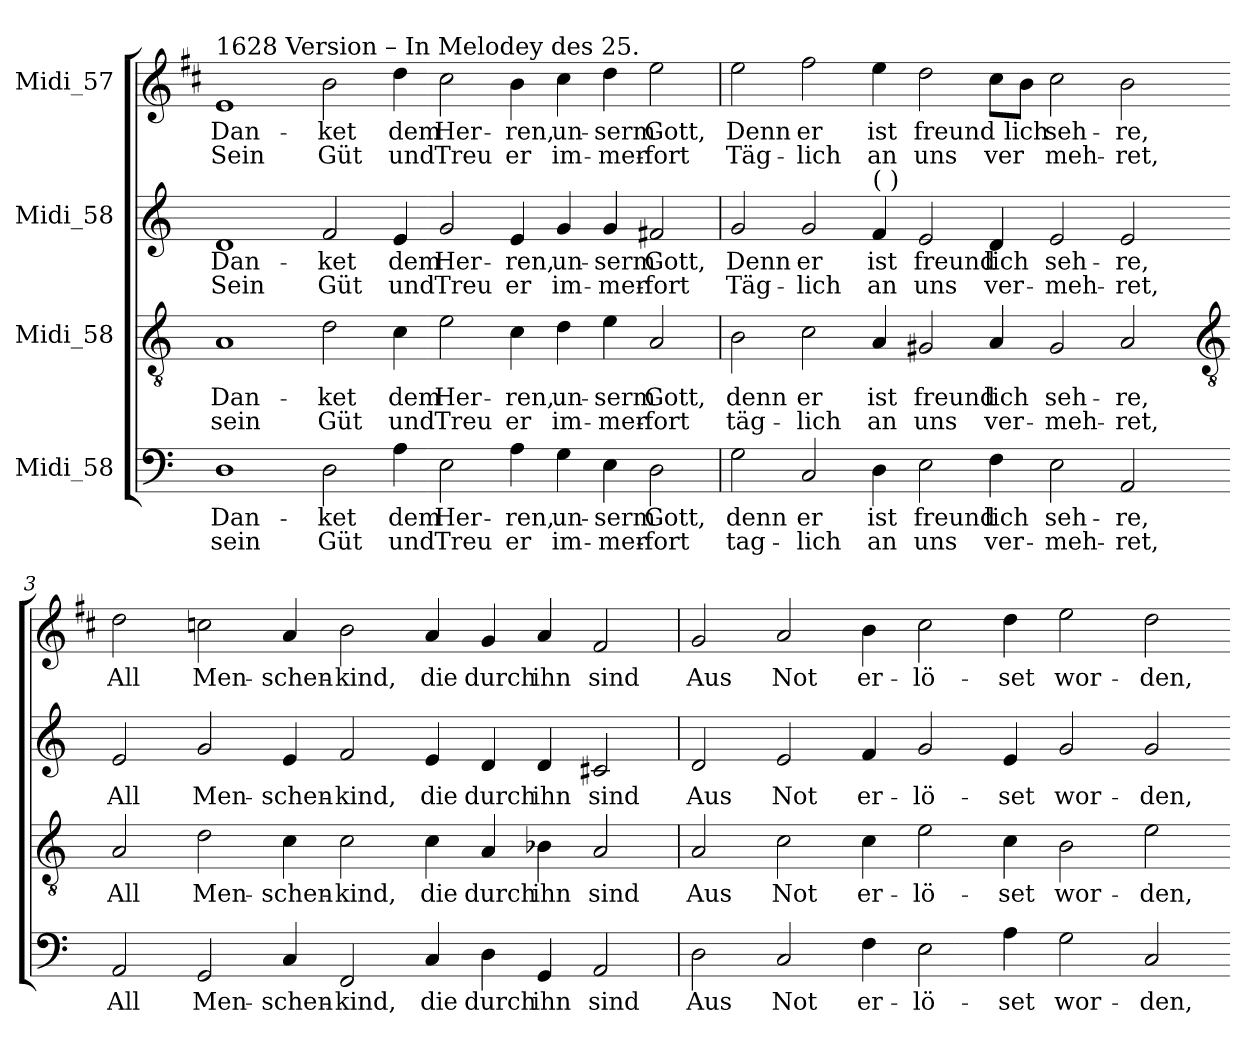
**kern	**text	**text	**kern	**text	**text	**kern	**text	**text	**kern	**text	**text
*part4	*part4	*part4	*part3	*part3	*part3	*part2	*part2	*part2	*part1	*part1	*part1
*staff4	*staff4	*staff4	*staff3	*staff3	*staff3	*staff2	*staff2	*staff2	*staff1	*staff1	*staff1
*I"Midi_58	*	*	*I"Midi_58	*	*	*I"Midi_58	*	*	*I"Midi_57	*	*
*clefF4	*	*	*clefGv2	*	*	*clefG2	*	*	*clefG2	*	*
*	*	*	*	*	*	*	*	*	*ITrd1c2	*	*
*k[]	*	*	*k[]	*	*	*k[]	*	*	*k[]	*	*
*C:	*	*	*C:	*	*	*C:	*	*	*C:	*	*
=1	=1	=1	=1	=1	=1	=1	=1	=1	=1	=1	=1
!	!	!	!	!	!	!	!	!	!LO:TX:a:t=1628 Version – In Melodey des 25.	!	!
!	!LO:LY:b	!LO:LY:b	!	!LO:LY:b	!LO:LY:b	!	!LO:LY:b	!LO:LY:b	!	!LO:LY:b	!LO:LY:b
1D	Dan-	-sein	1A	Dan-	-sein	1d	Dan-	-Sein	1d	Dan-	-Sein
!	!LO:LY:b	!LO:LY:b	!	!LO:LY:b	!LO:LY:b	!	!LO:LY:b	!LO:LY:b	!	!LO:LY:b	!LO:LY:b
2D	ket	Güt	2d	ket	Güt	2f	ket	Güt	2a	ket	Güt
!	!LO:LY:b	!LO:LY:b	!	!LO:LY:b	!LO:LY:b	!	!LO:LY:b	!LO:LY:b	!	!LO:LY:b	!LO:LY:b
4A	dem	und	4c	dem	und	4e	dem	und	4cc	dem	und
!	!LO:LY:b	!LO:LY:b	!	!LO:LY:b	!LO:LY:b	!	!LO:LY:b	!LO:LY:b	!	!LO:LY:b	!LO:LY:b
2E	Her-	-Treu	2e	Her-	-Treu	2g	Her-	-Treu	2b	Her-	-Treu
!	!LO:LY:b	!LO:LY:b	!	!LO:LY:b	!LO:LY:b	!	!LO:LY:b	!LO:LY:b	!	!LO:LY:b	!LO:LY:b
4A	ren,	er	4c	ren,	er	4e	ren,	er	4a	ren,	er
!	!LO:LY:b	!LO:LY:b	!	!LO:LY:b	!LO:LY:b	!	!LO:LY:b	!LO:LY:b	!	!LO:LY:b	!LO:LY:b
4G	un-	-im-	4d	un-	-im-	4g	un-	-im-	4b	un-	-im-
!	!LO:LY:b	!LO:LY:b	!	!LO:LY:b	!LO:LY:b	!	!LO:LY:b	!LO:LY:b	!	!LO:LY:b	!LO:LY:b
4E	-serm	mer-	4e	-serm	mer-	4g	-serm	mer-	4cc	-serm	mer-
!	!LO:LY:b	!LO:LY:b	!	!LO:LY:b	!LO:LY:b	!	!LO:LY:b	!LO:LY:b	!	!LO:LY:b	!LO:LY:b
2D	-Gott,	fort	2A	-Gott,	fort	2f#X	-Gott,	fort	2dd	-Gott,	fort
=2	=2	=2	=2	=2	=2	=2	=2	=2	=2	=2	=2
!	!LO:LY:b	!LO:LY:b	!	!LO:LY:b	!LO:LY:b	!	!LO:LY:b	!LO:LY:b	!	!LO:LY:b	!LO:LY:b
2G	denn	tag-	2B	denn	täg-	2g	Denn	Täg-	2dd	Denn	Täg-
!	!LO:LY:b	!LO:LY:b	!	!LO:LY:b	!LO:LY:b	!	!LO:LY:b	!LO:LY:b	!	!LO:LY:b	!LO:LY:b
2C	-er	lich	2c	-er	lich	2g	-er	lich	2ee	-er	lich
!	!	!	!	!	!	!LO:TX:a:t=(  )	!	!	!	!	!
!	!LO:LY:b	!LO:LY:b	!	!LO:LY:b	!LO:LY:b	!	!LO:LY:b	!LO:LY:b	!	!LO:LY:b	!LO:LY:b
4D	ist	an	4A	ist	an	4f	ist	an	4dd	ist	an
!	!LO:LY:b	!LO:LY:b	!	!LO:LY:b	!LO:LY:b	!	!LO:LY:b	!LO:LY:b	!	!LO:LY:b	!LO:LY:b
2E	freund	uns	2G#X	freund	uns	2e	freund	uns	2cc	freund	uns
!	!LO:LY:b	!LO:LY:b	!	!LO:LY:b	!LO:LY:b	!	!LO:LY:b	!LO:LY:b	!	!	!LO:LY:b
4F	lich	ver-	4A	lich	ver-	4d	lich	ver-	8bL	.	ver
!	!	!	!	!	!	!	!	!	!	!LO:LY:b	!
.	.	.	.	.	.	.	.	.	8aJ	lich	.
!	!LO:LY:b	!LO:LY:b	!	!LO:LY:b	!LO:LY:b	!	!LO:LY:b	!LO:LY:b	!	!LO:LY:b	!LO:LY:b
2E	-seh-	-meh-	2G#	-seh-	-meh-	2e	-seh-	-meh-	2b	seh-	-meh-
!	!LO:LY:b	!LO:LY:b	!	!LO:LY:b	!LO:LY:b	!	!LO:LY:b	!LO:LY:b	!	!LO:LY:b	!LO:LY:b
2AA	-re,	ret,	2A	-re,	ret,	2e	-re,	ret,	2a	-re,	ret,
!!LO:LB:g=z
=3-	=3-	=3-	=3-	=3-	=3-	=3-	=3-	=3-	=3-	=3-	=3-
*	*	*	*clefGv2	*	*	*	*	*	*	*	*
!	!LO:LY:b	!	!	!LO:LY:b	!	!	!LO:LY:b	!	!	!LO:LY:b	!
2AA	All	.	2A	All	.	2e	All	.	2cc	All	.
!	!LO:LY:b	!	!	!LO:LY:b	!	!	!LO:LY:b	!	!	!LO:LY:b	!
2GG	Men-	.	2d	Men-	.	2g	Men-	.	2b-X	Men-	.
!	!LO:LY:b	!	!	!LO:LY:b	!	!	!LO:LY:b	!	!	!LO:LY:b	!
4C	-schen-	.	4c	-schen-	.	4e	-schen-	.	4g	-schen-	.
!	!LO:LY:b	!	!	!LO:LY:b	!	!	!LO:LY:b	!	!	!LO:LY:b	!
2FF	-kind,	.	2c	-kind,	.	2f	-kind,	.	2a	-kind,	.
!	!LO:LY:b	!	!	!LO:LY:b	!	!	!LO:LY:b	!	!	!LO:LY:b	!
4C	die	.	4c	die	.	4e	die	.	4g	die	.
!	!LO:LY:b	!	!	!LO:LY:b	!	!	!LO:LY:b	!	!	!LO:LY:b	!
4D	durch	.	4A	durch	.	4d	durch	.	4f	durch	.
!	!LO:LY:b	!	!	!LO:LY:b	!	!	!LO:LY:b	!	!	!LO:LY:b	!
4GG	ihn	.	4B-X	ihn	.	4d	ihn	.	4g	ihn	.
!	!LO:LY:b	!	!	!LO:LY:b	!	!	!LO:LY:b	!	!	!LO:LY:b	!
2AA	sind	.	2A	sind	.	2c#X	sind	.	2e	sind	.
=4	=4	=4	=4	=4	=4	=4	=4	=4	=4	=4	=4
!	!LO:LY:b	!	!	!LO:LY:b	!	!	!LO:LY:b	!	!	!LO:LY:b	!
2D	Aus	.	2A	Aus	.	2d	Aus	.	2f	Aus	.
!	!LO:LY:b	!	!	!LO:LY:b	!	!	!LO:LY:b	!	!	!LO:LY:b	!
2C	Not	.	2c	Not	.	2e	Not	.	2g	Not	.
!	!LO:LY:b	!	!	!LO:LY:b	!	!	!LO:LY:b	!	!	!LO:LY:b	!
4F	er-	.	4c	er-	.	4f	er-	.	4a	er-	.
!	!LO:LY:b	!	!	!LO:LY:b	!	!	!LO:LY:b	!	!	!LO:LY:b	!
2E	-lö-	.	2e	-lö-	.	2g	-lö-	.	2b	-lö-	.
!	!LO:LY:b	!	!	!LO:LY:b	!	!	!LO:LY:b	!	!	!LO:LY:b	!
4A	-set	.	4c	-set	.	4e	-set	.	4cc	-set	.
!	!LO:LY:b	!	!	!LO:LY:b	!	!	!LO:LY:b	!	!	!LO:LY:b	!
2G	wor-	.	2B	wor-	.	2g	wor-	.	2dd	wor-	.
!	!LO:LY:b	!	!	!LO:LY:b	!	!	!LO:LY:b	!	!	!LO:LY:b	!
2C	-den,	.	2e	-den,	.	2g	-den,	.	2cc	-den,	.
=-	=-	=-	=-	=-	=-	=-	=-	=-	=-	=-	=-
*-	*-	*-	*-	*-	*-	*-	*-	*-	*-	*-	*-
